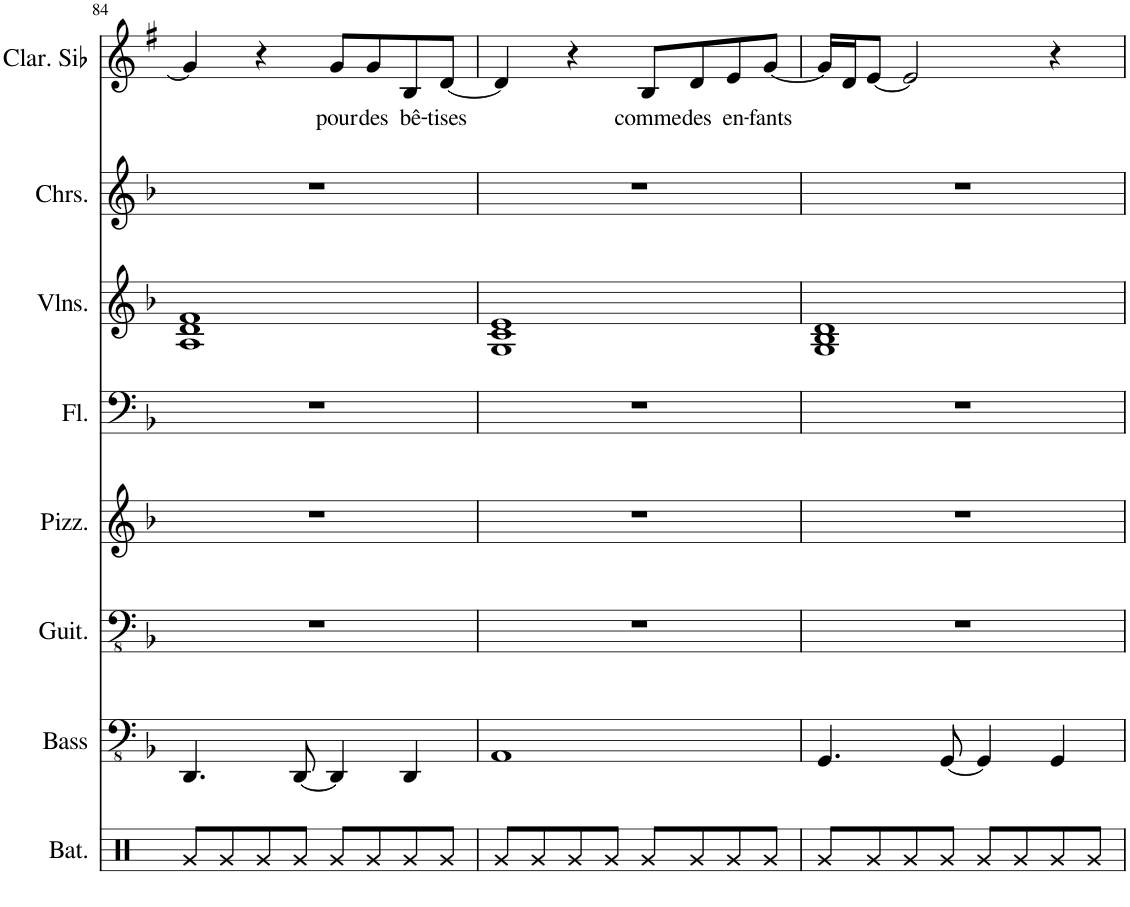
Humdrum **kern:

**kern	**kern	**kern	**kern	**kern	**kern	**kern	**kern	**text
*part8	*part7	*part6	*part5	*part4	*part3	*part2	*part1	*part1
*staff8	*staff7	*staff6	*staff5	*staff4	*staff3	*staff2	*staff1	*staff1
*I"Batterie	*I"Basse acoustique	*I"Guitare mute	*I"Pizzicato	*I"Flûte	*I"Violons	*I"Choeurs	*I"Clarinette en Sib	*
*I'Bat.	*I'Bass	*I'Guit.	*I'Pizz.	*I'Fl.	*I'Vlns.	*I'Chrs.	*I'Clar. Sib	*
!!LO:PB:g=z
*clefX	*clefFv4	*clefFv4	*clefG2	*clefF4	*clefG2	*clefG2	*clefG2	*
*	*	*	*	*	*	*	*Trd1c2	*
*k[]	*k[b-]	*k[b-]	*k[b-]	*k[b-]	*k[b-]	*k[b-]	*k[f#]	*
*M4/4	*M4/4	*M4/4	*M4/4	*M4/4	*M4/4	*M4/4	*M4/4	*
=84	=84	=84	=84	=84	=84	=84	=84	=84
8Rg/L	4.DDD/	1r	1r	1r	1A 1d 1f	1r	4g/]	.
8Rg/	.	.	.	.	.	.	.	.
8Rg/	.	.	.	.	.	.	4r	.
8Rg/J	[8DDD/	.	.	.	.	.	.	.
!	!	!	!	!	!	!	!	!LO:LY:b
8Rg/L	4DDD/]	.	.	.	.	.	8g/L	pour
!	!	!	!	!	!	!	!	!LO:LY:b
8Rg/	.	.	.	.	.	.	8g/	des
!	!	!	!	!	!	!	!	!LO:LY:b
8Rg/	4DDD/	.	.	.	.	.	8B/	bê-
!	!	!	!	!	!	!	!	!LO:LY:b
8Rg/J	.	.	.	.	.	.	[8d/J	-tises
=85	=85	=85	=85	=85	=85	=85	=85	=85
8Rg/L	1AAA	1r	1r	1r	1G 1c 1e	1r	4d/]	.
8Rg/	.	.	.	.	.	.	.	.
8Rg/	.	.	.	.	.	.	4r	.
8Rg/J	.	.	.	.	.	.	.	.
!	!	!	!	!	!	!	!	!LO:LY:b
8Rg/L	.	.	.	.	.	.	8B/L	comme
!	!	!	!	!	!	!	!	!LO:LY:b
8Rg/	.	.	.	.	.	.	8d/	des
!	!	!	!	!	!	!	!	!LO:LY:b
8Rg/	.	.	.	.	.	.	8e/	en-
!	!	!	!	!	!	!	!	!LO:LY:b
8Rg/J	.	.	.	.	.	.	[8g/J	-fants
=86	=86	=86	=86	=86	=86	=86	=86	=86
8Rg/L	4.GGG/	1r	1r	1r	1G 1B- 1d	1r	16g/LL]	.
.	.	.	.	.	.	.	16d/J	.
8Rg/	.	.	.	.	.	.	[8e/J	.
8Rg/	.	.	.	.	.	.	2e/]	.
8Rg/J	[8GGG/	.	.	.	.	.	.	.
8Rg/L	4GGG/]	.	.	.	.	.	.	.
8Rg/	.	.	.	.	.	.	.	.
8Rg/	4GGG/	.	.	.	.	.	4r	.
8Rg/J	.	.	.	.	.	.	.	.
=	=	=	=	=	=	=	=	=
*-	*-	*-	*-	*-	*-	*-	*-	*-
